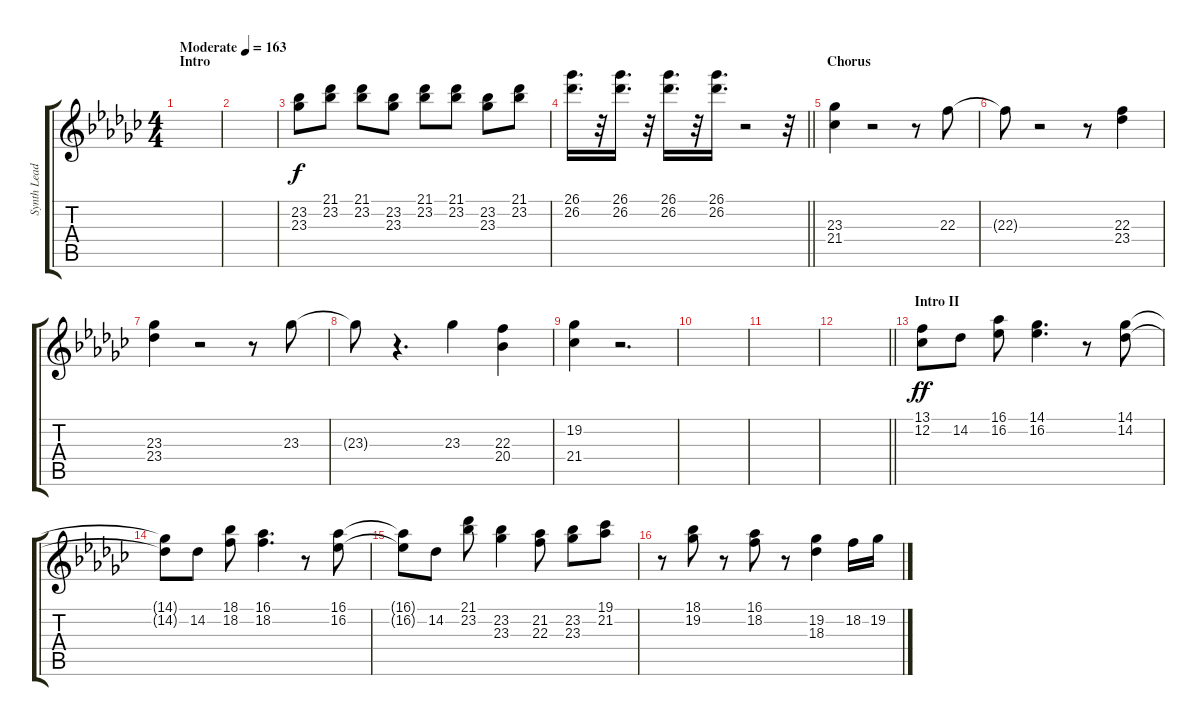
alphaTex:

\track ("Synth Lead 1" "Synth Lead") {instrument lead2sawtooth}
\staff {score tabs}
\tuning (E4 B3 G3 D3 A2 E2) {hide}
\ts (4 4)
\section ("" "Intro")
\tempo (163 "Moderate")
\clef g2
\ks gb
|
|
(23.2 23.3).8 (21.1 23.2).8 (21.1 23.2).8 (23.2 23.3).8 (21.1 23.2).8 (21.1 23.2).8 (23.2 23.3).8 (21.1 23.2).8 |
\barLineRight lightlight
(26.1 26.2).16{d} r.32 (26.1 26.2).16{d} r.32 (26.1 26.2).16{d} r.32 (26.1 26.2).16{d} r.2 r.32 |
\section ("" "Chorus")
(23.3 21.4).4 r.2 r.8 22.3.8 |
22.3{t}.8 r.2 r.8 (22.3 23.4).4 |
(23.3 23.4).4 r.2 r.8 23.3.8 |
23.3{t}.8 r.4{d} 23.3.4 (22.3 20.4).4 |
(19.2 21.4).4 r.2{d} |
|
|
\barLineRight lightlight
|
\section ("" "Intro II")
(13.1 12.2).8{dy ff} 14.2.8 (16.1 16.2).8 (14.1 16.2).4{d} r.8 (14.1 14.2).8 |
(14.1{t} 14.2{t}).8 14.2.8 (18.1 18.2).8 (16.1 18.2).4{d} r.8 (16.1 16.2).8 |
(16.1{t} 16.2{t}).8 14.2.8 (21.1 23.2).8 (23.2 23.3).4 (21.2 22.3).8 (23.2 23.3).8 (19.1 21.2).8 |
r.8 (18.1 19.2).8 r.8 (16.1 18.2).8 r.8 (19.2 18.3).4 18.2.16 19.2.16
